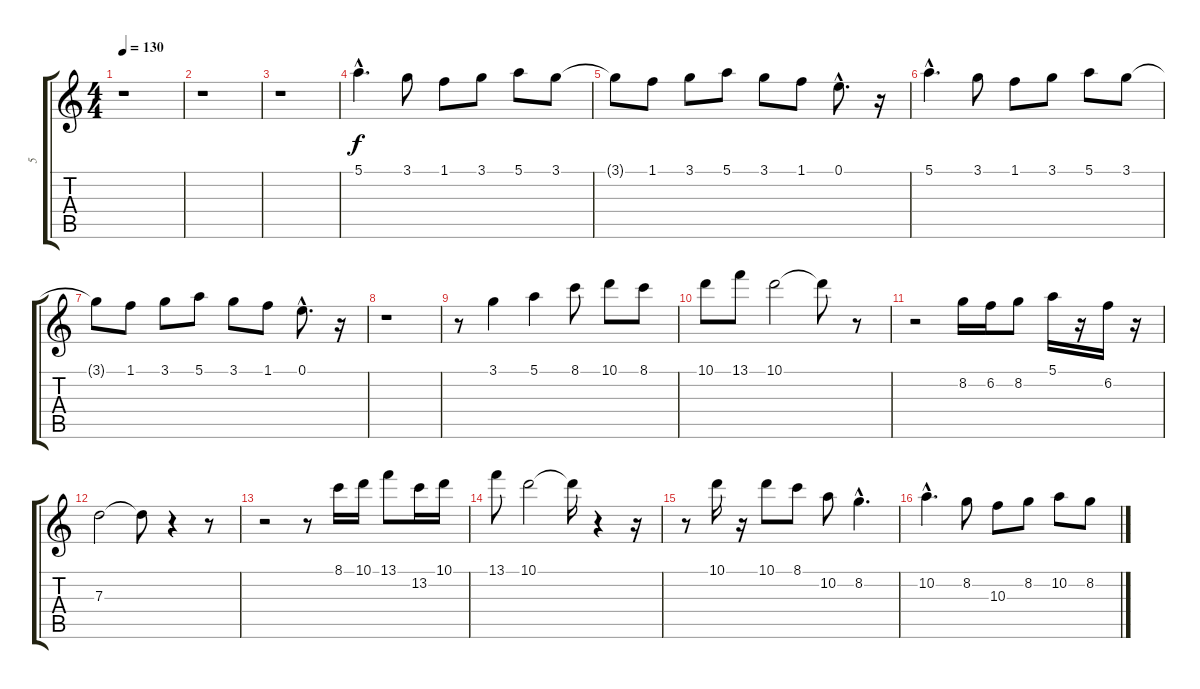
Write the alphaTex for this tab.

\track ("5" "5") {instrument overdrivenguitar}
\staff {score tabs}
\tuning (E4 B3 G3 D3 A2 E2) {hide}
\ts (4 4)
\tempo 130
\clef g2
\ks c
r.1{dy f} |
r.1 |
r.1 |
5.1{hac}.4{d} 3.1.8 1.1.8 3.1.8 5.1.8 3.1.8 |
3.1{t}.8 1.1.8 3.1.8 5.1.8 3.1.8 1.1.8 0.1{hac}.8{d} r.16 |
5.1{hac}.4{d} 3.1.8 1.1.8 3.1.8 5.1.8 3.1.8 |
3.1{t}.8 1.1.8 3.1.8 5.1.8 3.1.8 1.1.8 0.1{hac}.8{d} r.16 |
r.1 |
r.8 3.1.4 5.1.4 8.1.8 10.1.8 8.1.8 |
10.1.8 13.1.8 10.1.2 10.1{t}.8 r.8 |
r.2 8.2.16 6.2.16 8.2.8 5.1.16 r.16 6.2.16 r.16 |
7.3.2 7.3{t}.8 r.4 r.8 |
r.2 r.8 8.1.16 10.1.16 13.1.8 13.2.16 10.1.16 |
13.1.8 10.1.2 10.1{t}.16 r.4 r.16 |
r.8 10.1.16 r.16 10.1.8 8.1.8 10.2.8 8.2{hac}.4{d} |
10.2{hac}.4{d} 8.2.8 10.3.8 8.2.8 10.2.8 8.2.8
